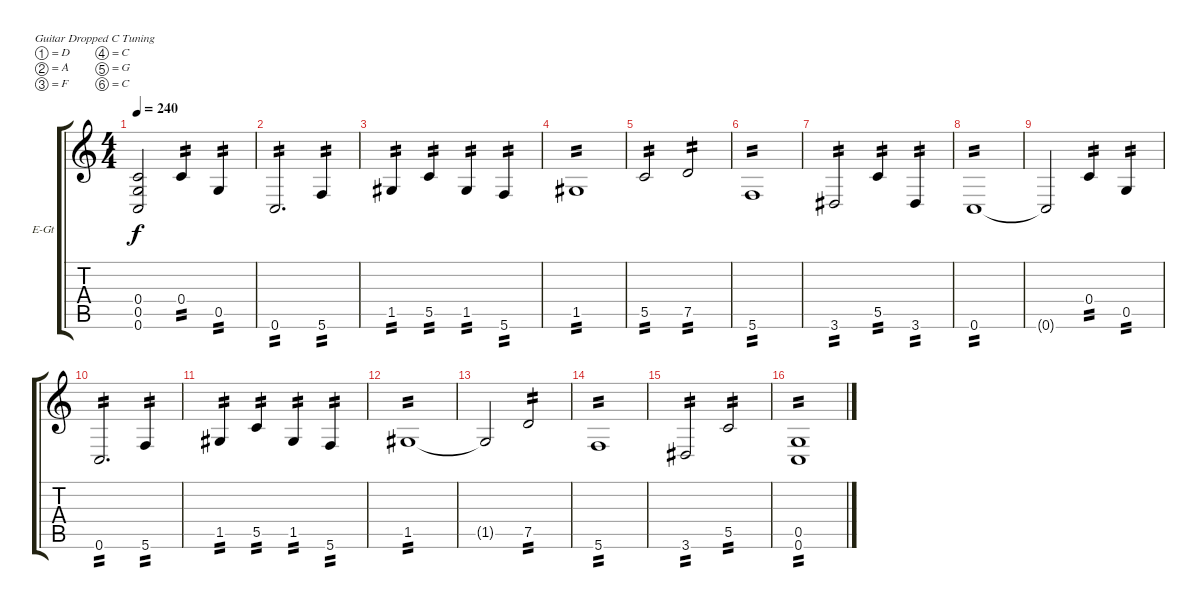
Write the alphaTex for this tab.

\bracketExtendMode groupsimilarinstruments
\firstSystemTrackNameOrientation horizontal
\otherSystemsTrackNameOrientation horizontal
\track ("Earnie" "E-Gt") {instrument overdrivenguitar}
\staff {score tabs}
\tuning (D4 A3 F3 C3 G2 C2)
\ts (4 4)
\tempo 240
\clef g2
\ks c
(0.4{t} 0.5{t} 0.6{t}).2{dy f} 0.4.4{tp 2} 0.5.4{tp 2} |
0.6.2{d tp 2} 5.6.4{tp 2} |
1.5.4{tp 2} 5.5.4{tp 2} 1.5.4{tp 2} 5.6.4{tp 2} |
1.5.1{tp 2} |
5.5.2{tp 2} 7.5.2{tp 2} |
5.6.1{tp 2} |
3.6.2{tp 2} 5.5.4{tp 2} 3.6.4{tp 2} |
0.6.1{tp 2} |
0.6{t}.2 0.4.4{tp 2} 0.5.4{tp 2} |
0.6.2{d tp 2} 5.6.4{tp 2} |
1.5.4{tp 2} 5.5.4{tp 2} 1.5.4{tp 2} 5.6.4{tp 2} |
1.5.1{tp 2} |
1.5{t}.2 7.5.2{tp 2} |
5.6.1{tp 2} |
3.6.2{tp 2} 5.5.2{tp 2} |
(0.5 0.6).1{tp 2}
